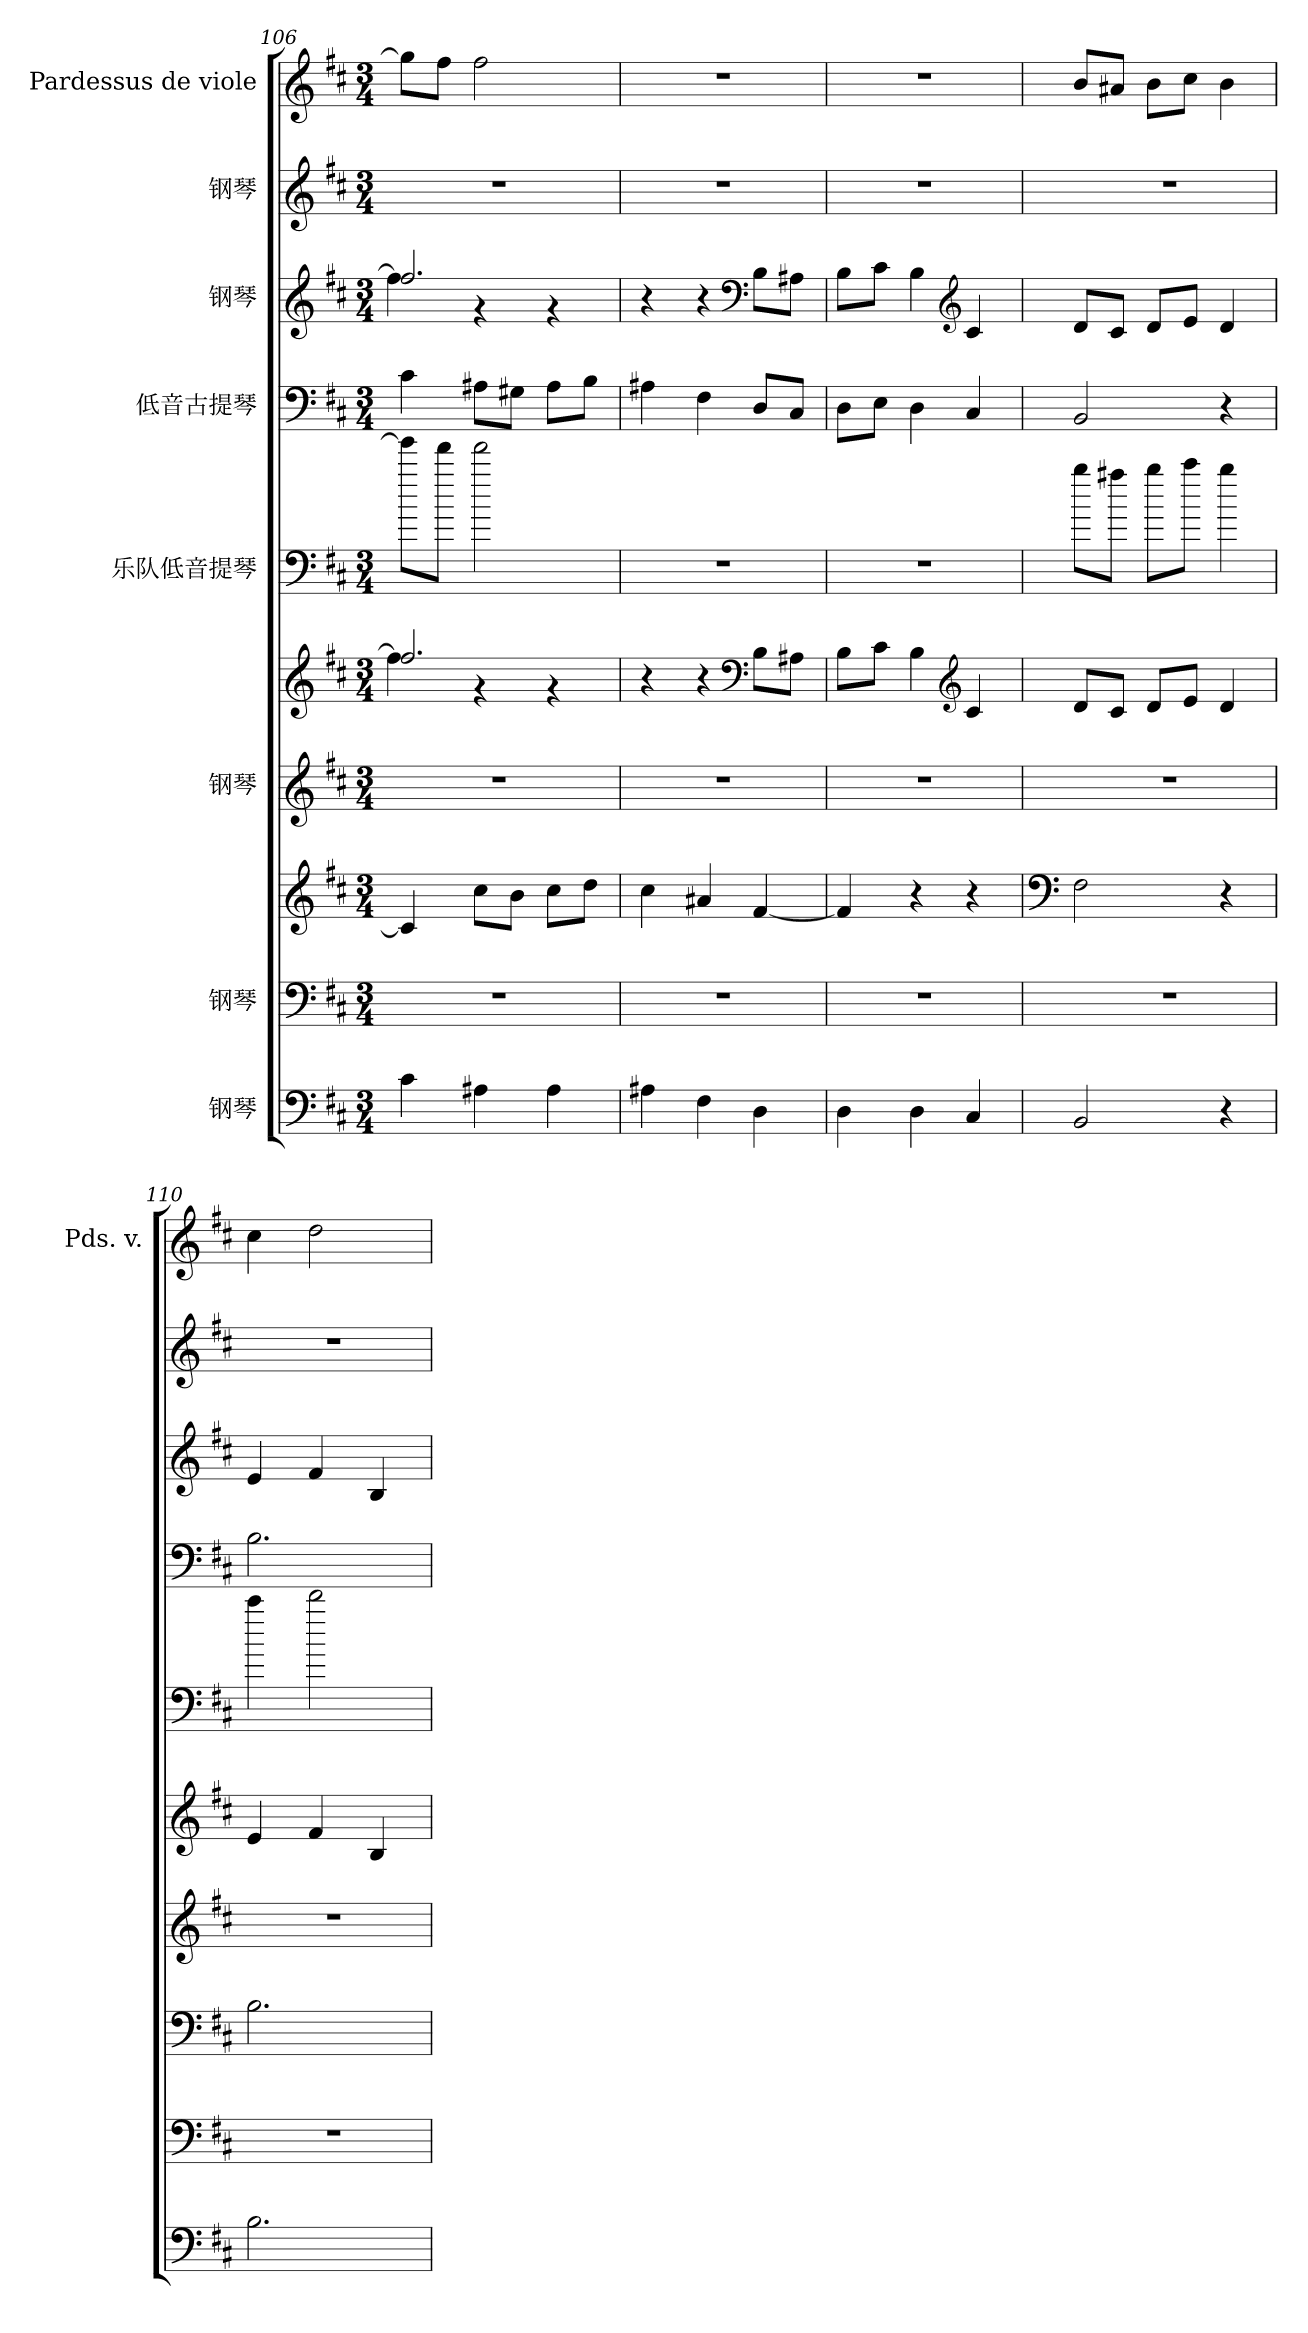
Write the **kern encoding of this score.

**kern	**kern	**kern	**kern	**kern	**kern	**kern	**kern	**kern	**kern
*part8	*part7	*part7	*part6	*part6	*part5	*part4	*part3	*part2	*part1
*staff10	*staff9	*staff8	*staff7	*staff6	*staff5	*staff4	*staff3	*staff2	*staff1
*I"钢琴	*I"钢琴	*	*I"钢琴	*	*I"乐队低音提琴	*I"低音古提琴	*I"钢琴	*I"钢琴	*I"Pardessus de viole
*	*	*	*	*	*	*	*	*	*I'Pds. v.
*clefF4	*clefF4	*clefG2	*clefG2	*clefG2	*clefF4	*clefF4	*clefG2	*clefG2	*clefG2
*	*	*	*	*	*ITrd7c12	*	*	*	*
*k[f#c#]	*k[f#c#]	*k[f#c#]	*k[f#c#]	*k[f#c#]	*k[f#c#]	*k[f#c#]	*k[f#c#]	*k[f#c#]	*k[f#c#]
*M3/4	*M3/4	*M3/4	*M3/4	*M3/4	*M3/4	*M3/4	*M3/4	*M3/4	*M3/4
=106	=106	=106	=106	=106	=106	=106	=106	=106	=106
*	*	*	*	*^	*	*	*^	*	*
4c#\	2.r	4c#/]	2.r	2.ff#/	4ff\]	8gg#\L]	4c#\	2.ff#/	4ff\]	2.r	8gg#\L]
.	.	.	.	.	.	8ff#\J	.	.	.	.	8ff#\J
4A#X\	.	8cc#\L	.	.	4r	2ff#\	8A#X\L	.	4r	.	2ff#\
.	.	8b\J	.	.	.	.	8G#X\J	.	.	.	.
4A#\	.	8cc#\L	.	.	4r	.	8A#\L	.	4r	.	.
.	.	8dd\J	.	.	.	.	8B\J	.	.	.	.
*	*	*	*	*v	*v	*	*	*v	*v	*	*
!!LO:PB:g=z
=107	=107	=107	=107	=107	=107	=107	=107	=107	=107
4A#X\	2.r	4cc#\	2.r	4r	2.r	4A#X\	4r	2.r	2.r
4F#\	.	4a#X/	.	4r	.	4F#\	4r	.	.
*	*	*	*	*clefF4	*	*	*clefF4	*	*
4D\	.	[4f#/	.	8B\L	.	8D/L	8B\L	.	.
.	.	.	.	8A#X\J	.	8C#/J	8A#X\J	.	.
=108	=108	=108	=108	=108	=108	=108	=108	=108	=108
4D\	2.r	4f#/]	2.r	8B\L	2.r	8D\L	8B\L	2.r	2.r
.	.	.	.	8c#\J	.	8E\J	8c#\J	.	.
4D\	.	4r	.	4B\	.	4D\	4B\	.	.
*	*	*	*	*clefG2	*	*	*clefG2	*	*
4C#/	.	4r	.	4c#/	.	4C#/	4c#/	.	.
=109	=109	=109	=109	=109	=109	=109	=109	=109	=109
*	*	*clefF4	*	*	*	*	*	*	*
2BB/	2.r	2F#\	2.r	8d/L	8b\L	2BB/	8d/L	2.r	8b/L
.	.	.	.	8c#/J	8a#X\J	.	8c#/J	.	8a#X/J
.	.	.	.	8d/L	8b\L	.	8d/L	.	8b\L
.	.	.	.	8e/J	8cc#\J	.	8e/J	.	8cc#\J
4r	.	4r	.	4d/	4b\	4r	4d/	.	4b\
=110	=110	=110	=110	=110	=110	=110	=110	=110	=110
2.B\	2.r	2.B\	2.r	4e/	4cc#\	2.B\	4e/	2.r	4cc#\
.	.	.	.	4f#/	2dd\	.	4f#/	.	2dd\
.	.	.	.	4B/	.	.	4B/	.	.
=	=	=	=	=	=	=	=	=	=
*-	*-	*-	*-	*-	*-	*-	*-	*-	*-
